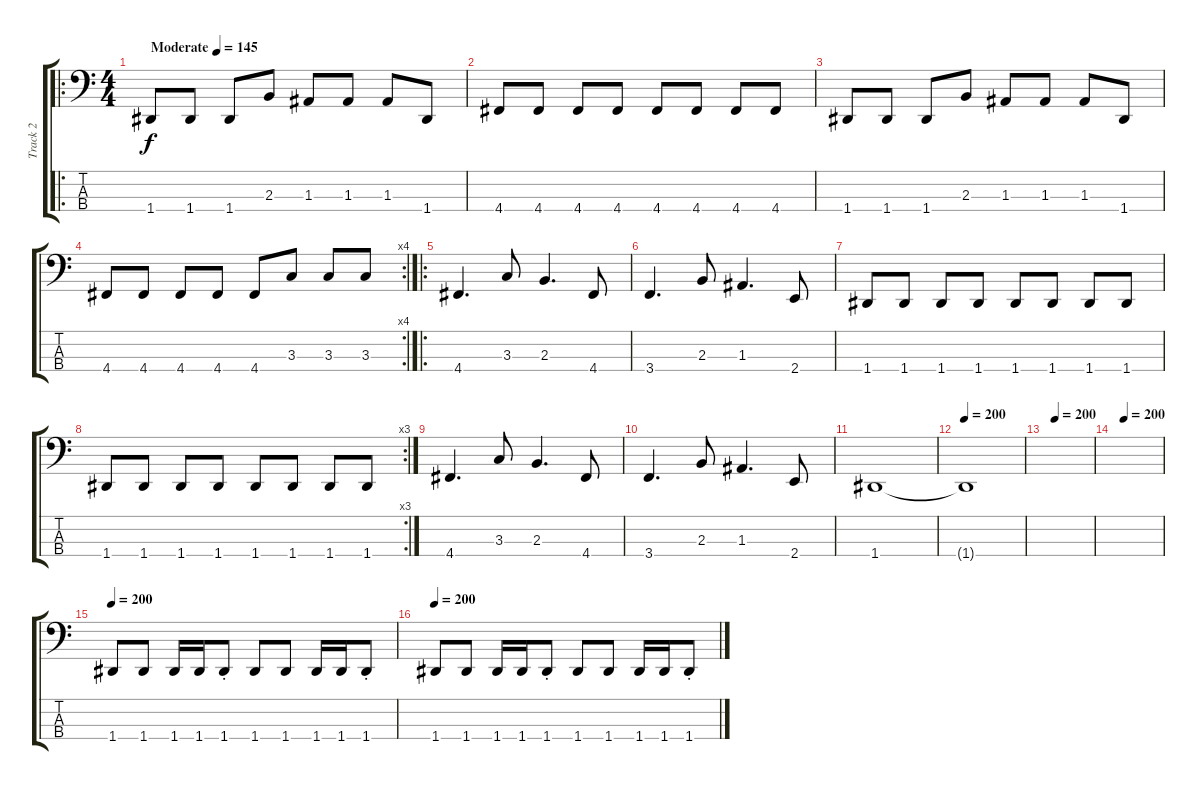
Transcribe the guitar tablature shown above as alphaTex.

\track ("Track 2" "Track 2") {instrument electricbasspick}
\staff {score tabs}
\tuning (G2 D2 A1 D1) {hide}
\ro
\ts (4 4)
\tempo (145 "Moderate")
\clef f4
\ks c
1.4.8{dy f instrument electricbasspick} 1.4.8 1.4.8 2.3.8 1.3.8 1.3.8 1.3.8 1.4.8 |
4.4.8 4.4.8 4.4.8 4.4.8 4.4.8 4.4.8 4.4.8 4.4.8 |
1.4.8 1.4.8 1.4.8 2.3.8 1.3.8 1.3.8 1.3.8 1.4.8 |
\rc 4
4.4.8 4.4.8 4.4.8 4.4.8 4.4.8 3.3.8 3.3.8 3.3.8 |
\ro
4.4.4{d} 3.3.8 2.3.4{d} 4.4.8 |
3.4.4{d} 2.3.8 1.3.4{d} 2.4.8 |
1.4.8 1.4.8 1.4.8 1.4.8 1.4.8 1.4.8 1.4.8 1.4.8 |
\rc 3
1.4.8 1.4.8 1.4.8 1.4.8 1.4.8 1.4.8 1.4.8 1.4.8 |
4.4.4{d} 3.3.8 2.3.4{d} 4.4.8 |
3.4.4{d} 2.3.8 1.3.4{d} 2.4.8 |
1.4.1 |
\tempo 200
1.4{t}.1 |
\tempo (200 0.21875)
|
\tempo (200 0.21875)
|
\tempo 200
1.4.8 1.4.8 1.4.16 1.4.16 1.4{st}.8 1.4.8 1.4.8 1.4.16 1.4.16 1.4{st}.8 |
\tempo 200
1.4.8 1.4.8 1.4.16 1.4.16 1.4{st}.8 1.4.8 1.4.8 1.4.16 1.4.16 1.4{st}.8
